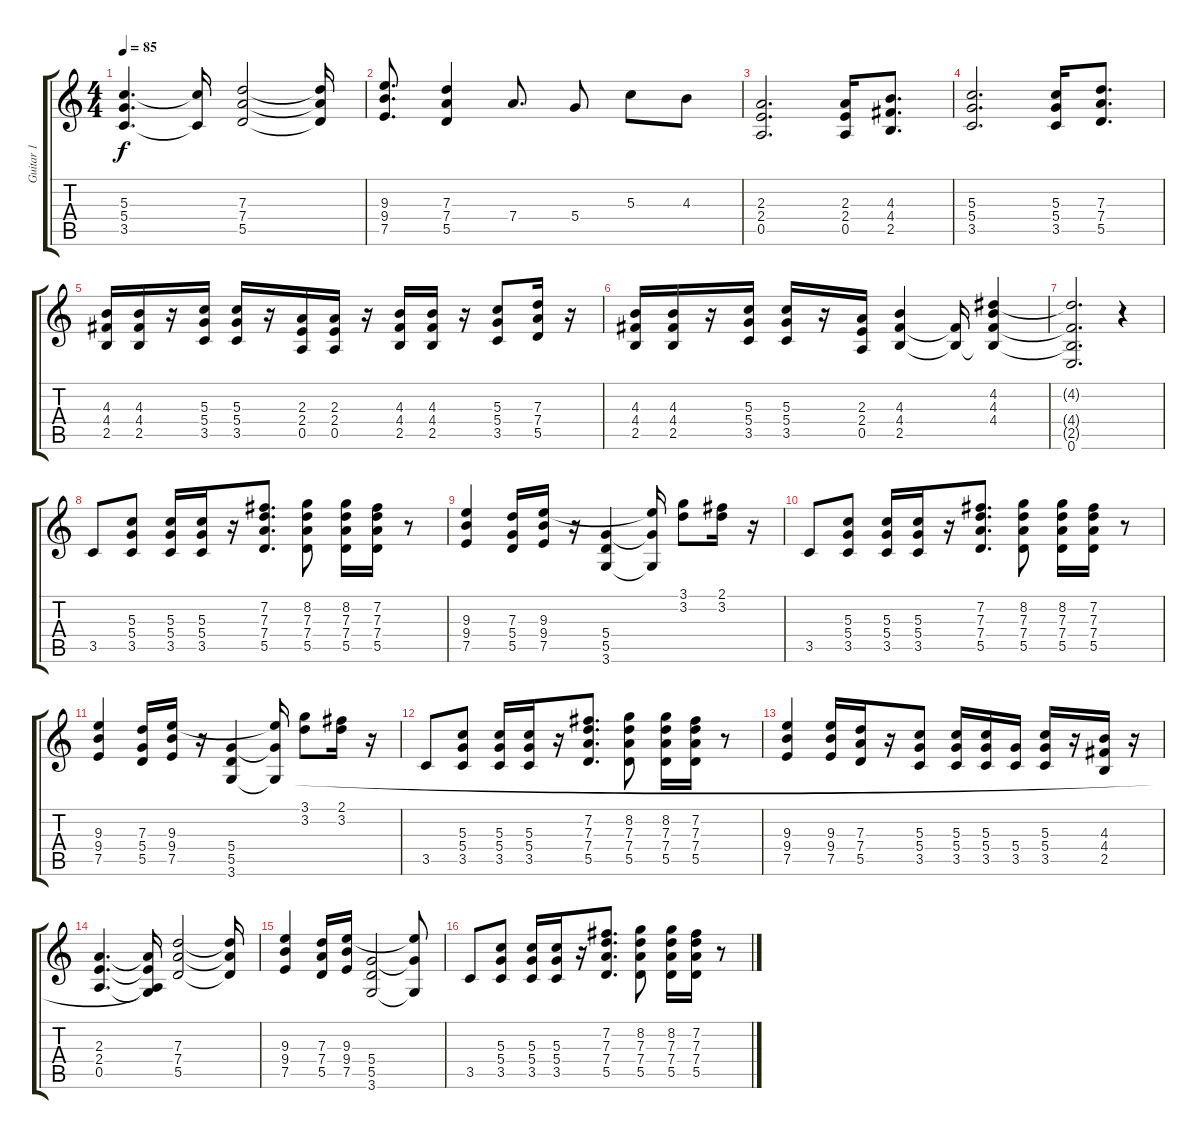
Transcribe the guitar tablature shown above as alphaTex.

\track ("Guitar 1" "Guitar 1") {instrument distortionguitar}
\staff {score tabs}
\tuning (E4 B3 G3 D3 A2 E2) {hide}
\ts (4 4)
\tempo 85
\clef g2
\ks c
(5.3 5.4 3.5).4{d dy f} (5.3{t} 3.5{t}).16 (7.3 7.4 5.5).2 (7.3{t} 7.4{t} 5.5{t}).16 |
(9.3 9.4 7.5).8{d} (7.3 7.4 5.5).4 7.4.8{d} 5.4.8 5.3.8 4.3.8 |
(2.3 2.4 0.5).2{d} (2.3 2.4 0.5).16 (4.3 4.4 2.5).8{d} |
(5.3 5.4 3.5).2{d} (5.3 5.4 3.5).16 (7.3 7.4 5.5).8{d} |
(4.3 4.4 2.5).16 (4.3 4.4 2.5).16 r.16 (5.3 5.4 3.5).16 (5.3 5.4 3.5).16 r.16 (2.3 2.4 0.5).16 (2.3 2.4 0.5).16 r.16 (4.3 4.4 2.5).16 (4.3 4.4 2.5).16 r.16 (5.3 5.4 3.5).8 (7.3 7.4 5.5).16 r.16 |
(4.3 4.4 2.5).16 (4.3 4.4 2.5).16 r.16 (5.3 5.4 3.5).16 (5.3 5.4 3.5).16 r.16 (2.3 2.4 0.5).16 (4.3 4.4 2.5).4 (4.4{t} 2.5{t}).16 (4.2 4.3 4.4 2.5{t}).4 |
(4.2{t} 4.4{t} 2.5{t} 0.6).2{d} r.4 |
3.5.8 (5.3 5.4 3.5).8 (5.3 5.4 3.5).16 (5.3 5.4 3.5).16 r.16 (7.2 7.3 7.4 5.5).8{d} (8.2 7.3 7.4 5.5).8 (8.2 7.3 7.4 5.5).16 (7.2 7.3 7.4 5.5).16 r.8 |
(9.3 9.4 7.5).4 (7.3 5.4 5.5).16 (9.3 9.4 7.5).16 r.16 (5.4 5.5 3.6).4 (9.3{t} 5.4{t} 3.6{t}).16 (3.1 3.2).8 (2.1 3.2).16 r.16 |
3.5.8 (5.3 5.4 3.5).8 (5.3 5.4 3.5).16 (5.3 5.4 3.5).16 r.16 (7.2 7.3 7.4 5.5).8{d} (8.2 7.3 7.4 5.5).8 (8.2 7.3 7.4 5.5).16 (7.2 7.3 7.4 5.5).16 r.8 |
(9.3 9.4 7.5).4 (7.3 5.4 5.5).16 (9.3 9.4 7.5).16 r.16 (5.4 5.5 3.6).4 (9.3{t} 5.4{t} 3.6{t}).16 (3.1 3.2).8 (2.1 3.2).16 r.16 |
3.5.8 (5.3 5.4 3.5).8 (5.3 5.4 3.5).16 (5.3 5.4 3.5).16 r.16 (7.2 7.3 7.4 5.5).8{d} (8.2 7.3 7.4 5.5).8 (8.2 7.3 7.4 5.5).16 (7.2 7.3 7.4 5.5).16 r.8 |
(9.3 9.4 7.5).4 (9.3 9.4 7.5).16 (7.3 7.4 5.5).16 r.16 (5.3 5.4 3.5).8 (5.3 5.4 3.5).16 (5.3 5.4 3.5).16 (5.4 3.5).16 (5.3 5.4 3.5).16 r.16 (4.3 4.4 2.5).16 r.16 |
(2.3 2.4 0.5).4{d} (2.3{t} 2.4{t} 0.5{t} 3.6{t}).16 (7.3 7.4 5.5).2 (7.3{t} 7.4{t} 5.5{t}).16 |
(9.3 9.4 7.5).4 (7.3 7.4 5.5).16 (9.3 9.4 7.5).16 (5.4 5.5 3.6).2 (9.3{t} 5.4{t} 3.6{t}).8 |
3.5.8 (5.3 5.4 3.5).8 (5.3 5.4 3.5).16 (5.3 5.4 3.5).16 r.16 (7.2 7.3 7.4 5.5).8{d} (8.2 7.3 7.4 5.5).8 (8.2 7.3 7.4 5.5).16 (7.2 7.3 7.4 5.5).16 r.8
